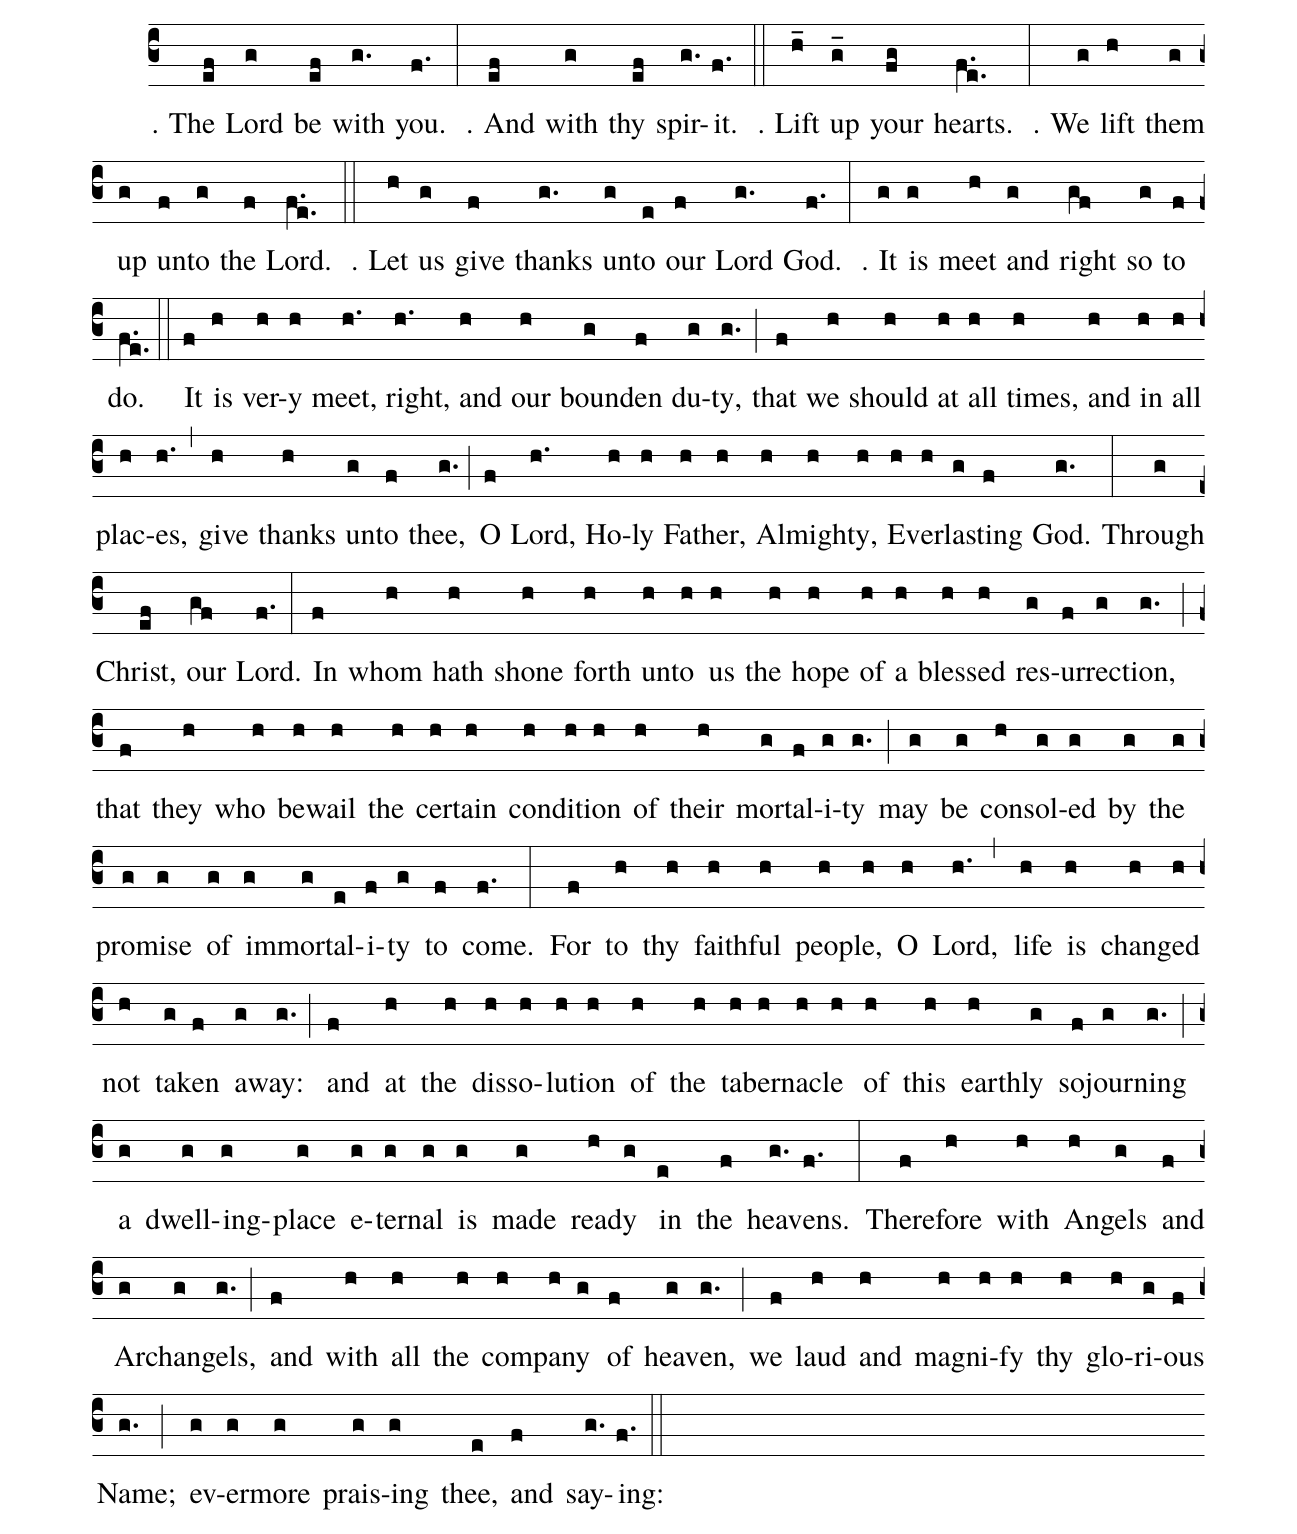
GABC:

%%
(c3)℣. The(ef) Lord(g) be(ef) with(g.) you.(f.) (:) ℟. And(ef) with(g) thy(ef) spir(g.)it.(f.) (::) ℣. Lift(h_) up(g_) your(fg) hearts.(f.e.) (:) ℟. We(g) lift(h) them(g) up(g) un(f)to(g) the(f) Lord.(f.e.) (::) ℣. Let(h) us(g) give(f) thanks(g.) un(g)to(e) our(f) Lord(g.) God.(f.) (:) ℟. It(g) is(g) meet(h) and(g) right(gf) so(g) to(f) do.(f.e.) (::) It(f) is(h) ver(h)y(h) meet,(h.) right,(h.) and(h) our(h) bound(g)en(f) du(g)ty,(g.) (;) that(f) we(h) should(h) at(h) all(h) times,(h) and(h) in(h) all(h) plac(h)es,(h.) (,) give(h) thanks(h) un(g)to(f) thee,(g.) (;) O(f) Lord,(h.) Ho(h)ly(h) Fa(h)ther,(h) Al(h)might(h)y,(h) Ev(h)er(h)last(g)ing(f) God.(g.) (:)
Through(g) Christ,(ef) our(gf) Lord.(f.) (:) In(f) whom(h) hath(h) shone(h) forth(h) un(h)to(h) us(h) the(h) hope(h) of(h) a(h) bless(h)ed(h) res(g)ur(f)rec(g)tion,(g.) (;) that(f) they(h) who(h) be(h)wail(h) the(h) cer(h)tain(h) con(h)di(h)tion(h) of(h) their(h) mor(g)tal(f)i(g)ty(g.) (;) may(g) be(g) con(h)sol(g)ed(g) by(g) the(g) prom(g)ise(g) of(g) im(g)mor(g)tal(e)i(f)ty(g) to(f) come.(f.) (:) For(f) to(h) thy(h) faith(h)ful(h) peo(h)ple,(h) O(h) Lord,(h.) (,) life(h) is(h) chang(h)ed(h) not(h) tak(g)en(f) a(g)way:(g.) (;) and(f) at(h) the(h) dis(h)so(h)lu(h)tion(h) of(h) the(h) tab(h)er(h)nac(h)le(h) of(h) this(h) earth(h)ly(g) so(f)journ(g)ing(g.) (;) a(g) dwell(g)ing-(g)place(g) e(g)ter(g)nal(g) is(g) made(g) read(h)y(g) in(e) the(f) heav(g.)ens.(f.) (:)
There(f)fore(h) with(h) An(h)gels(g) and(f) Arch(g)an(g)gels,(g.) (;) and(f) with(h) all(h) the(h) com(h)pa(h)ny(g) of(f) heav(g)en,(g.) (;) we(f) laud(h) and(h) mag(h)ni(h)fy(h) thy(h) glo(h)ri(g)ous(f) Name;(g.) (;) ev(g)er(g)more(g) prais(g)ing(g) thee,(e) and(f) say(g.)ing:(f.) (::)
